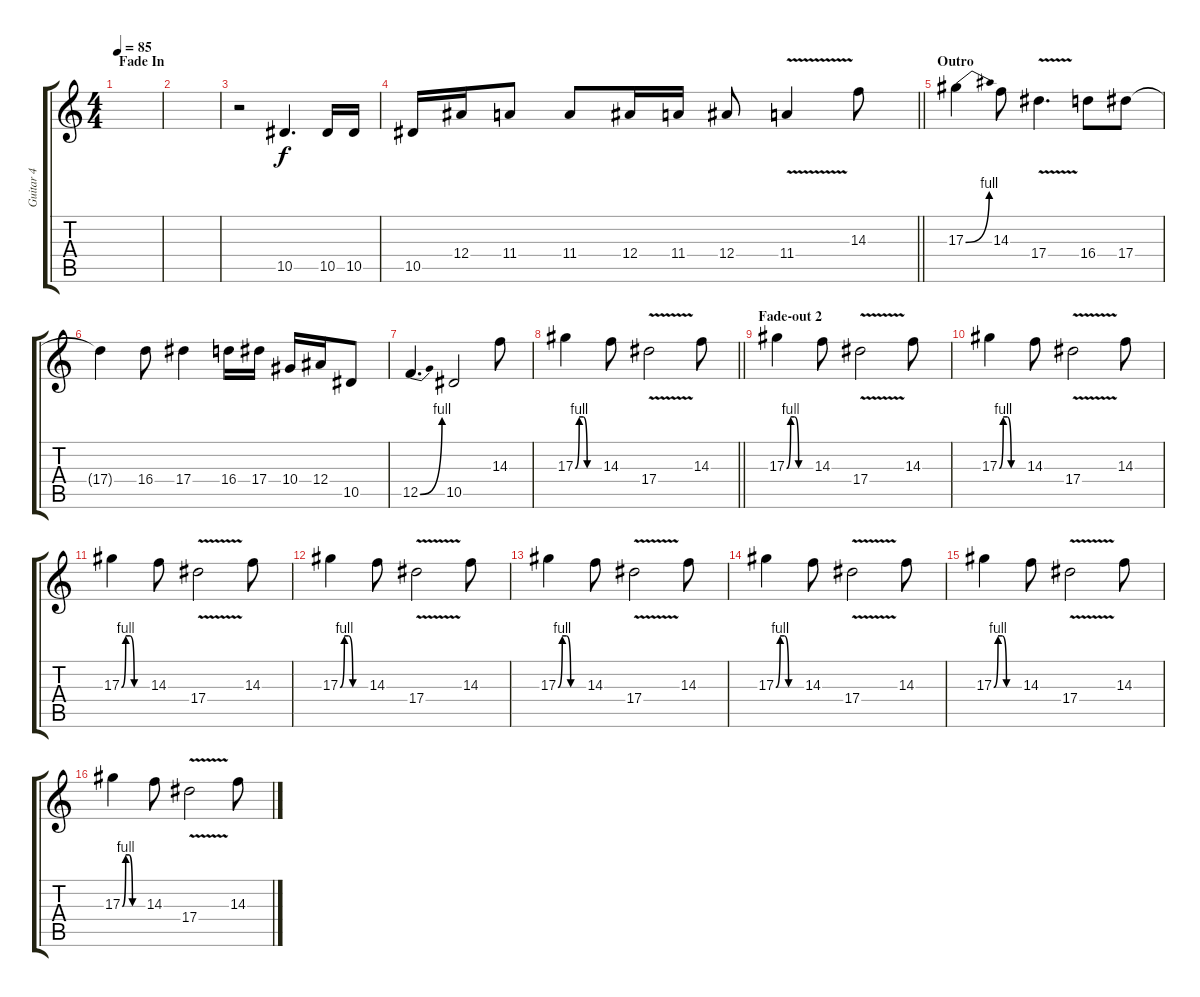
\track ("Guitar 4" "Guitar 4") {instrument overdrivenguitar}
\staff {score tabs}
\tuning (C4 G3 Eb3 Bb2 F2 C2) {hide}
\ts (4 4)
\section ("" "Fade In")
\tempo 85
\clef g2
\ks c
|
|
r.2 10.5.4{d volume 8} 10.5.16 10.5.16 |
\barLineRight lightlight
10.5.16{volume 16} 12.4.16 11.4.8 11.4.8 12.4.16 11.4.16 12.4.8 11.4{v}.4 14.3.8 |
\section ("" "Outro")
17.3{be (bend 0 0 60 4)}.4 14.3.8 17.4{v}.4{d} 16.4.8 17.4.8 |
17.4{t}.4 16.4.8 17.4.4 16.4.16 17.4.16 10.4.16 12.4.16 10.5.8 |
12.5{be (bend 0 0 60 4)}.4{d} 10.5.2 14.3.8 |
\barLineRight lightlight
17.3{be (custom 0 0 10 4 20 4 30 0 60 0)}.4 14.3.8 17.4{v}.2 14.3.8 |
\section ("" "Fade-out 2")
17.3{be (custom 0 0 10 4 20 4 30 0 60 0)}.4 14.3.8 17.4{v}.2 14.3.8 |
17.3{be (custom 0 0 10 4 20 4 30 0 60 0)}.4 14.3.8 17.4{v}.2 14.3.8 |
17.3{be (custom 0 0 10 4 20 4 30 0 60 0)}.4 14.3.8 17.4{v}.2 14.3.8 |
17.3{be (custom 0 0 10 4 20 4 30 0 60 0)}.4 14.3.8 17.4{v}.2 14.3.8 |
17.3{be (custom 0 0 10 4 20 4 30 0 60 0)}.4 14.3.8 17.4{v}.2 14.3.8 |
17.3{be (custom 0 0 10 4 20 4 30 0 60 0)}.4 14.3.8 17.4{v}.2 14.3.8 |
17.3{be (custom 0 0 10 4 20 4 30 0 60 0)}.4 14.3.8 17.4{v}.2 14.3.8 |
17.3{be (custom 0 0 10 4 20 4 30 0 60 0)}.4 14.3.8 17.4{v}.2 14.3.8
